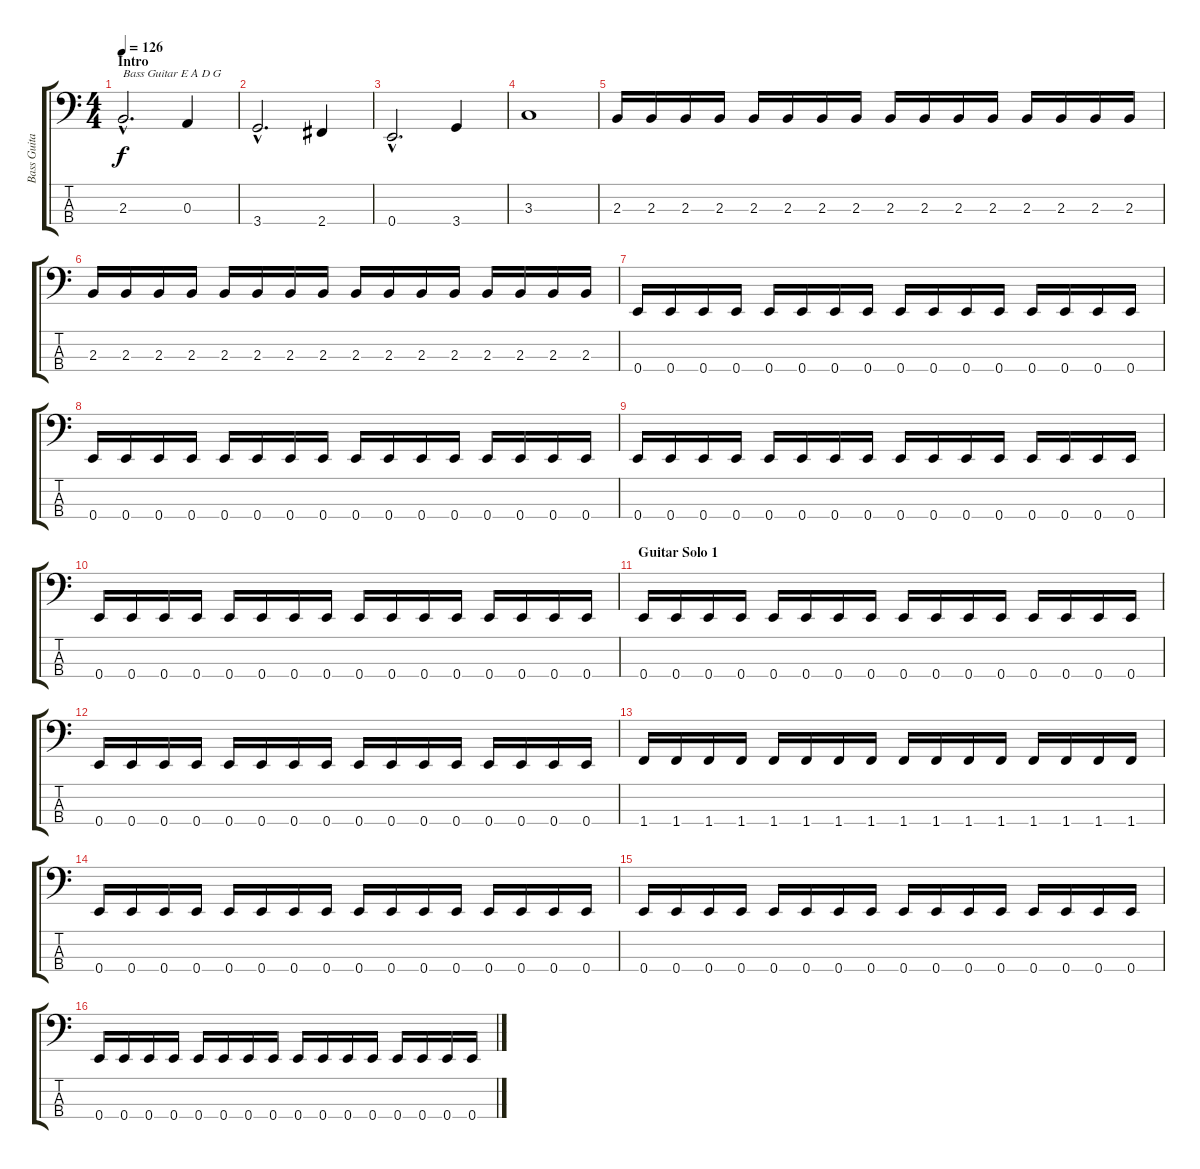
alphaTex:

\track ("Bass Guitar" "Bass Guita") {instrument electricbasspick}
\staff {score tabs}
\tuning (G2 D2 A1 E1) {hide}
\ts (4 4)
\section ("" "Intro")
\tempo 126
\clef f4
\ks c
2.3{hac}.2{d txt "Bass Guitar E A D G" dy f instrument electricbasspick} 0.3.4 |
3.4{hac}.2{d} 2.4.4 |
0.4{hac}.2{d} 3.4.4 |
3.3.1 |
2.3.16 2.3.16 2.3.16 2.3.16 2.3.16 2.3.16 2.3.16 2.3.16 2.3.16 2.3.16 2.3.16 2.3.16 2.3.16 2.3.16 2.3.16 2.3.16 |
2.3.16 2.3.16 2.3.16 2.3.16 2.3.16 2.3.16 2.3.16 2.3.16 2.3.16 2.3.16 2.3.16 2.3.16 2.3.16 2.3.16 2.3.16 2.3.16 |
0.4.16 0.4.16 0.4.16 0.4.16 0.4.16 0.4.16 0.4.16 0.4.16 0.4.16 0.4.16 0.4.16 0.4.16 0.4.16 0.4.16 0.4.16 0.4.16 |
0.4.16 0.4.16 0.4.16 0.4.16 0.4.16 0.4.16 0.4.16 0.4.16 0.4.16 0.4.16 0.4.16 0.4.16 0.4.16 0.4.16 0.4.16 0.4.16 |
0.4.16 0.4.16 0.4.16 0.4.16 0.4.16 0.4.16 0.4.16 0.4.16 0.4.16 0.4.16 0.4.16 0.4.16 0.4.16 0.4.16 0.4.16 0.4.16 |
0.4.16 0.4.16 0.4.16 0.4.16 0.4.16 0.4.16 0.4.16 0.4.16 0.4.16 0.4.16 0.4.16 0.4.16 0.4.16 0.4.16 0.4.16 0.4.16 |
\section ("" "Guitar Solo 1")
0.4.16 0.4.16 0.4.16 0.4.16 0.4.16 0.4.16 0.4.16 0.4.16 0.4.16 0.4.16 0.4.16 0.4.16 0.4.16 0.4.16 0.4.16 0.4.16 |
0.4.16 0.4.16 0.4.16 0.4.16 0.4.16 0.4.16 0.4.16 0.4.16 0.4.16 0.4.16 0.4.16 0.4.16 0.4.16 0.4.16 0.4.16 0.4.16 |
1.4.16 1.4.16 1.4.16 1.4.16 1.4.16 1.4.16 1.4.16 1.4.16 1.4.16 1.4.16 1.4.16 1.4.16 1.4.16 1.4.16 1.4.16 1.4.16 |
0.4.16 0.4.16 0.4.16 0.4.16 0.4.16 0.4.16 0.4.16 0.4.16 0.4.16 0.4.16 0.4.16 0.4.16 0.4.16 0.4.16 0.4.16 0.4.16 |
0.4.16 0.4.16 0.4.16 0.4.16 0.4.16 0.4.16 0.4.16 0.4.16 0.4.16 0.4.16 0.4.16 0.4.16 0.4.16 0.4.16 0.4.16 0.4.16 |
0.4.16 0.4.16 0.4.16 0.4.16 0.4.16 0.4.16 0.4.16 0.4.16 0.4.16 0.4.16 0.4.16 0.4.16 0.4.16 0.4.16 0.4.16 0.4.16
